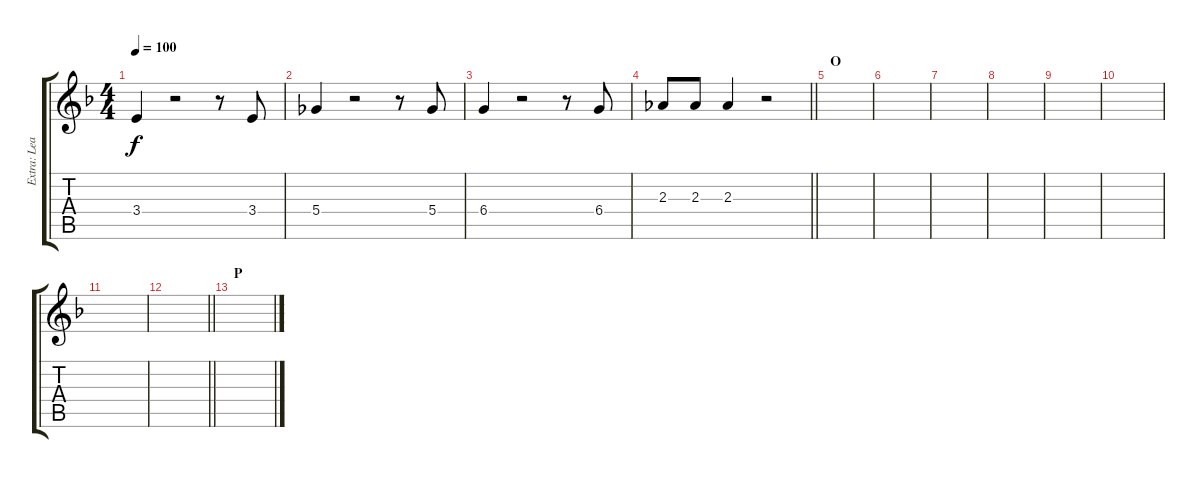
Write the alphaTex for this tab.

\track ("Extra: Lead" "Extra: Lea") {instrument overdrivenguitar}
\staff {score tabs}
\tuning (Eb4 Bb3 Gb3 Db3 Ab2 Eb2) {hide}
\ts (4 4)
\tempo 100
\clef g2
\ks f
3.4.4{dy f} r.2 r.8 3.4.8 |
5.4.4 r.2 r.8 5.4.8 |
6.4.4 r.2 r.8 6.4.8 |
\barLineRight lightlight
2.3.8 2.3.8 2.3.4 r.2 |
\section ("" "O")
|
|
|
|
|
|
|
\barLineRight lightlight
|
\section ("" "P")
